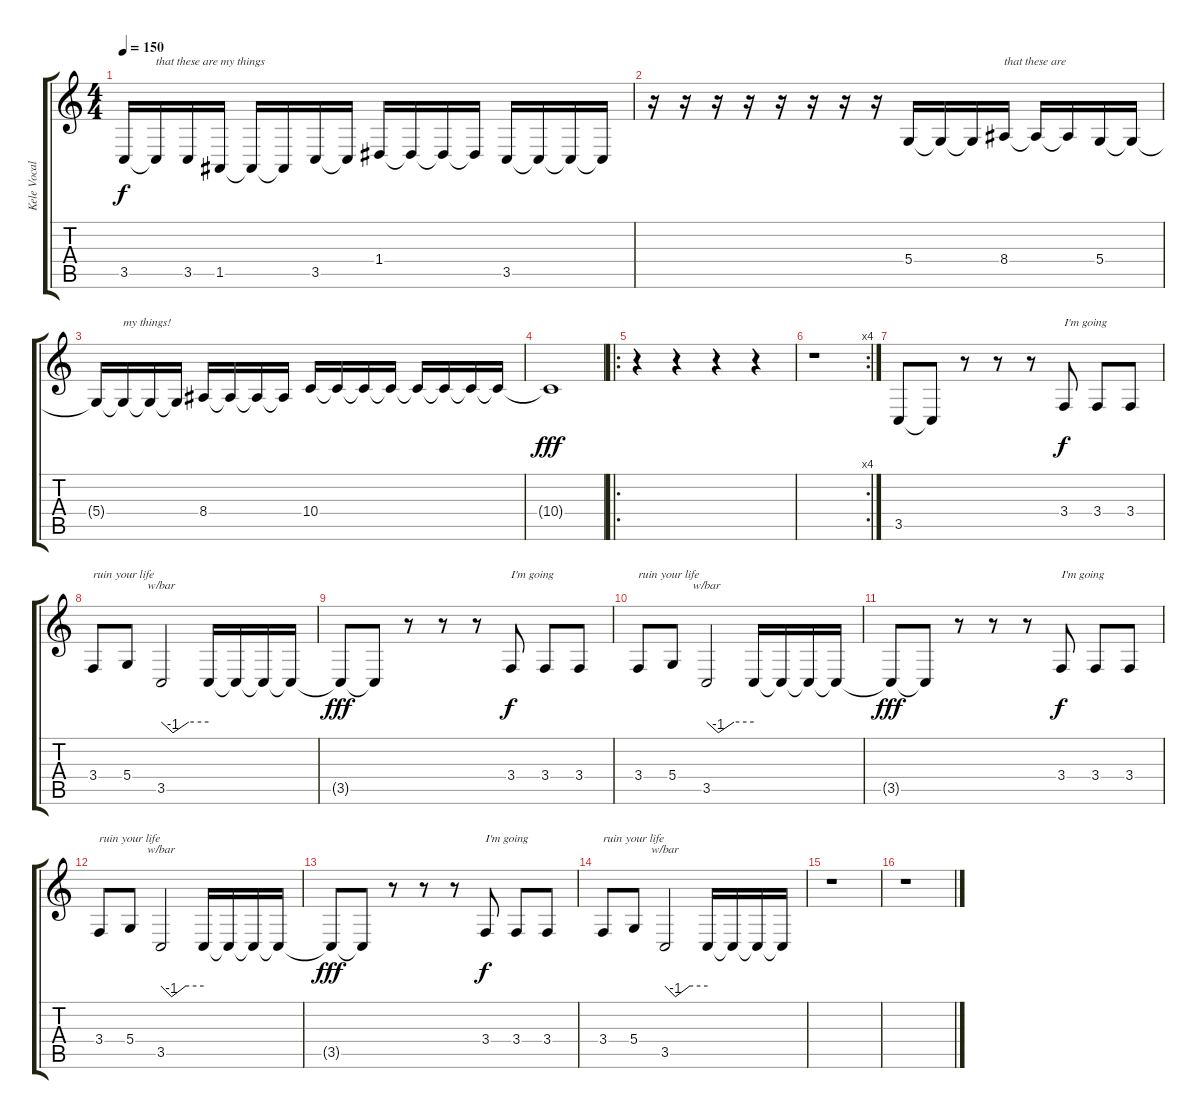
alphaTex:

\track ("Kele Vocals" "Kele Vocal") {instrument lead1square}
\staff {score tabs}
\tuning (E4 B3 G3 D3 A2 E2) {hide}
\ts (4 4)
\tempo 150
\clef g2
\ks c
3.5.16{dy f} 3.5{t}.16{txt "that these are my things"} 3.5.16 1.5.16 1.5{t}.16 1.5{t}.16 3.5.16 3.5{t}.16 1.4.16 1.4{t}.16 1.4{t}.16 1.4{t}.16 3.5.16 3.5{t}.16 3.5{t}.16 3.5{t}.16 |
r.16 r.16 r.16 r.16 r.16 r.16 r.16 r.16 5.4.16 5.4{t}.16 5.4{t}.16 8.4.16{txt "that these are"} 8.4{t}.16 8.4{t}.16 5.4.16 5.4{t}.16 |
5.4{t}.16 5.4{t}.16{txt "my things!"} 5.4{t}.16 5.4{t}.16 8.4.16 8.4{t}.16 8.4{t}.16 8.4{t}.16 10.4.16 10.4{t}.16 10.4{t}.16 10.4{t}.16 10.4{t}.16 10.4{t}.16 10.4{t}.16 10.4{t}.16 |
10.4{t}.1{dy fff} |
\ro
r.4 r.4 r.4 r.4 |
\rc 4
r.1 |
3.5.8 3.5{t}.8 r.8 r.8 r.8 3.4.8{txt "I'm going" dy f} 3.4.8 3.4.8 |
3.4.8{txt "ruin your life"} 5.4.8 3.5.2{tbe (custom default 0 0 15 -4 35 0 60 0)} 3.5{t}.16 3.5{t}.16 3.5{t}.16 3.5{t}.16 |
3.5{t}.8{dy fff} 3.5{t}.8 r.8 r.8 r.8 3.4.8{txt "I'm going" dy f} 3.4.8 3.4.8 |
3.4.8{txt "ruin your life"} 5.4.8 3.5.2{tbe (custom default 0 0 15 -4 35 0 60 0)} 3.5{t}.16 3.5{t}.16 3.5{t}.16 3.5{t}.16 |
3.5{t}.8{dy fff} 3.5{t}.8 r.8 r.8 r.8 3.4.8{txt "I'm going" dy f} 3.4.8 3.4.8 |
3.4.8{txt "ruin your life"} 5.4.8 3.5.2{tbe (custom default 0 0 15 -4 35 0 60 0)} 3.5{t}.16 3.5{t}.16 3.5{t}.16 3.5{t}.16 |
3.5{t}.8{dy fff} 3.5{t}.8 r.8 r.8 r.8 3.4.8{txt "I'm going" dy f} 3.4.8 3.4.8 |
3.4.8{txt "ruin your life"} 5.4.8 3.5.2{tbe (custom default 0 0 15 -4 35 0 60 0)} 3.5{t}.16 3.5{t}.16 3.5{t}.16 3.5{t}.16 |
r.1 |
r.1
